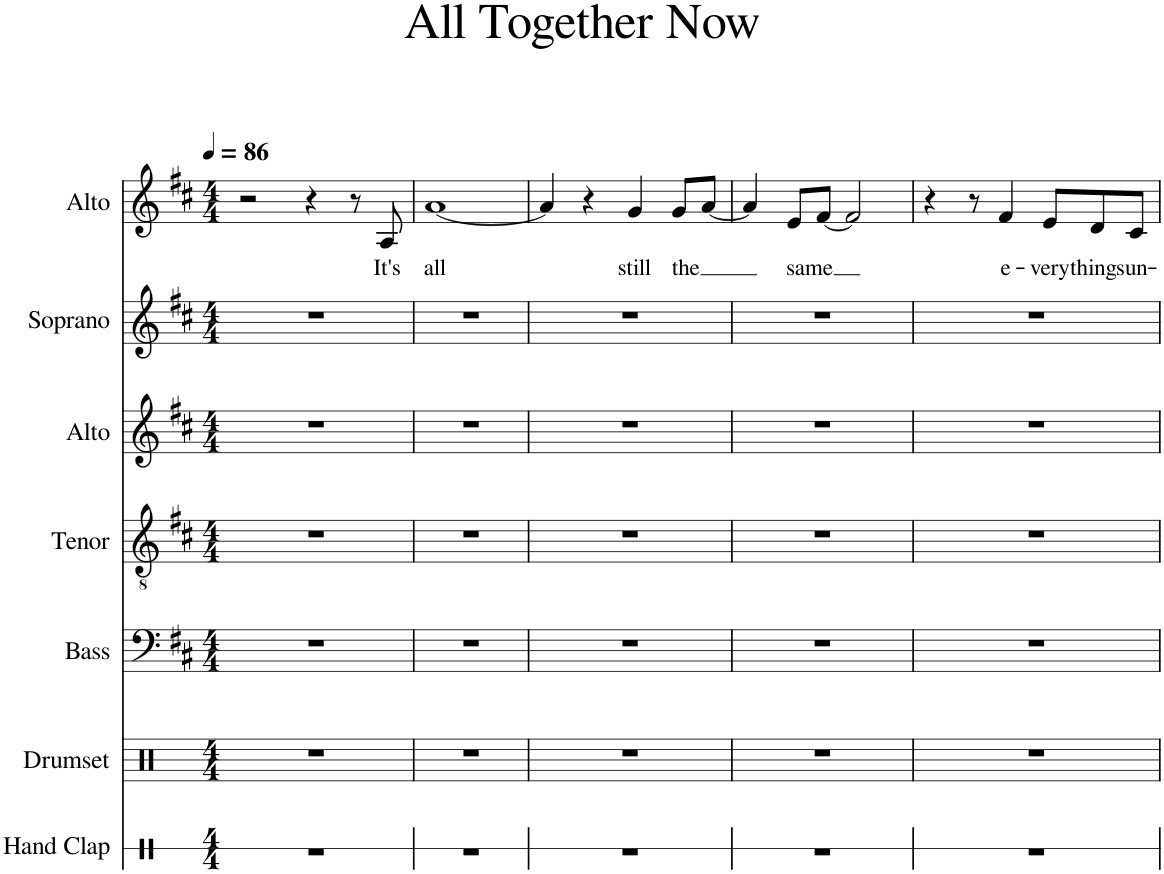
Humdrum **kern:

**kern	**kern	**kern	**kern	**kern	**kern	**kern	**text
*part7	*part6	*part5	*part4	*part3	*part2	*part1	*part1
*staff7	*staff6	*staff5	*staff4	*staff3	*staff2	*staff1	*staff1
*I"Hand Clap	*I"Drumset	*I"Bass	*I"Tenor	*I"Alto	*I"Soprano	*I"Alto	*
*I'Hd. Clp.	*I'D. Set	*I'B.	*I'T.	*I'A.	*I'S.	*I'A.	*
*stria1	*	*	*	*	*	*	*
*clefX	*clefX	*clefF4	*clefGv2	*clefG2	*clefG2	*clefG2	*
*k[]	*k[]	*k[f#c#]	*k[f#c#]	*k[f#c#]	*k[f#c#]	*k[f#c#]	*
*M4/4	*M4/4	*M4/4	*M4/4	*M4/4	*M4/4	*M4/4	*
*MM86	*MM86	*MM86	*MM86	*MM86	*MM86	*MM86	*
=1	=1	=1	=1	=1	=1	=1	=1
1r	1r	1r	1r	1r	1r	2r	.
.	.	.	.	.	.	4r	.
.	.	.	.	.	.	8r	.
!	!	!	!	!	!	!	!LO:LY:b
.	.	.	.	.	.	8A/	It's
=2	=2	=2	=2	=2	=2	=2	=2
!	!	!	!	!	!	!	!LO:LY:b
1r	1r	1r	1r	1r	1r	[1a	all
=3	=3	=3	=3	=3	=3	=3	=3
1r	1r	1r	1r	1r	1r	4a/]	.
.	.	.	.	.	.	4r	.
!	!	!	!	!	!	!	!LO:LY:b
.	.	.	.	.	.	4g/	still
!	!	!	!	!	!	!	!LO:LY:b
.	.	.	.	.	.	8g/L	the
.	.	.	.	.	.	[8a/J	.
=4	=4	=4	=4	=4	=4	=4	=4
1r	1r	1r	1r	1r	1r	4a/]	.
!	!	!	!	!	!	!	!LO:LY:b
.	.	.	.	.	.	8e/L	same
.	.	.	.	.	.	[8f#/J	.
.	.	.	.	.	.	2f#/]	.
=5	=5	=5	=5	=5	=5	=5	=5
1r	1r	1r	1r	1r	1r	4r	.
.	.	.	.	.	.	8r	.
!	!	!	!	!	!	!	!LO:LY:b
.	.	.	.	.	.	4f#/	e-
!	!	!	!	!	!	!	!LO:LY:b
.	.	.	.	.	.	8e/L	-very
!	!	!	!	!	!	!	!LO:LY:b
.	.	.	.	.	.	8d/	things
!	!	!	!	!	!	!	!LO:LY:b
.	.	.	.	.	.	8c#/J	un-
=	=	=	=	=	=	=	=
*-	*-	*-	*-	*-	*-	*-	*-
